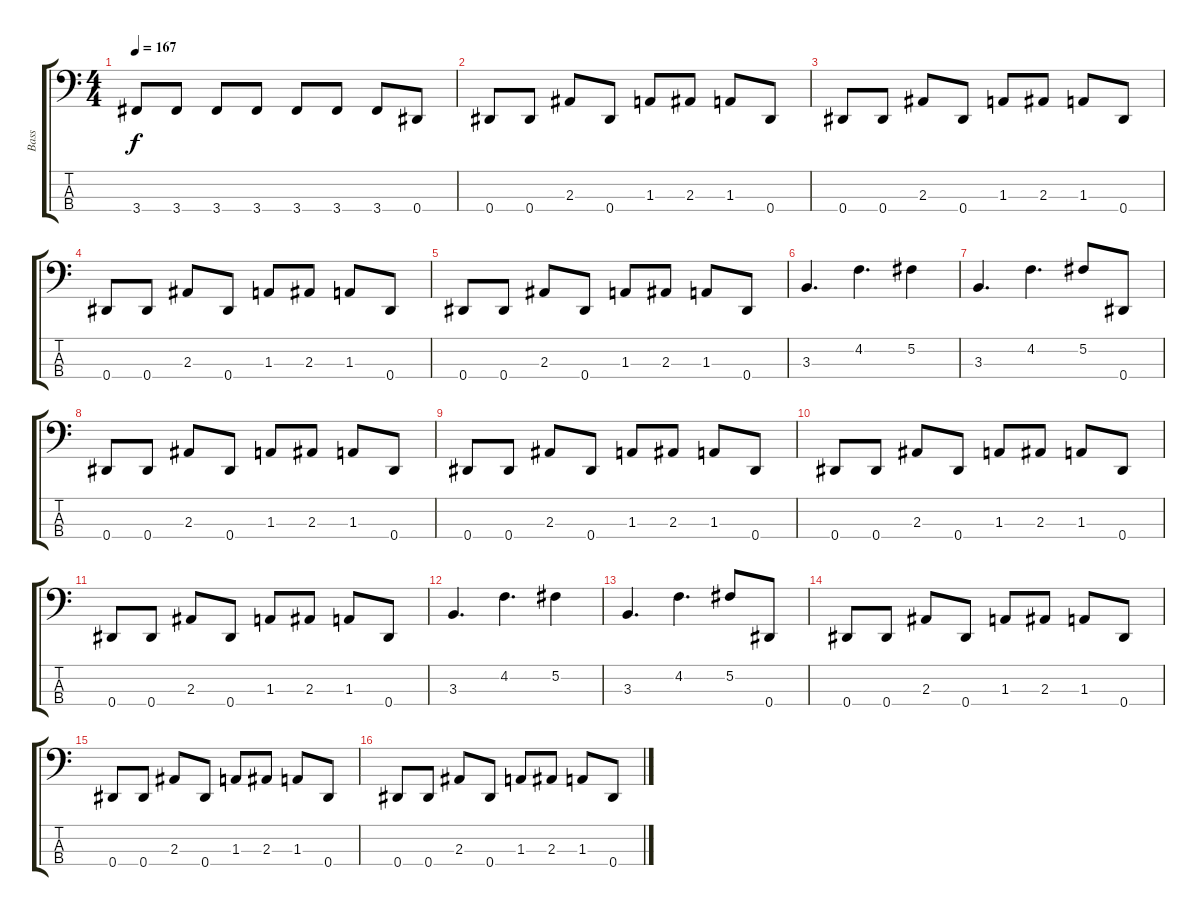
\track ("Bass" "Bass") {instrument electricbasspick}
\staff {score tabs}
\tuning (Gb2 Db2 Ab1 Eb1) {hide}
\ts (4 4)
\tempo 167
\clef f4
\ks c
3.4{t}.8{dy f} 3.4.8 3.4.8 3.4.8 3.4.8 3.4.8 3.4.8 0.4.8 |
0.4.8 0.4.8 2.3.8 0.4.8 1.3.8 2.3.8 1.3.8 0.4.8 |
0.4.8 0.4.8 2.3.8 0.4.8 1.3.8 2.3.8 1.3.8 0.4.8 |
0.4.8 0.4.8 2.3.8 0.4.8 1.3.8 2.3.8 1.3.8 0.4.8 |
0.4.8 0.4.8 2.3.8 0.4.8 1.3.8 2.3.8 1.3.8 0.4.8 |
3.3.4{d} 4.2.4{d} 5.2.4 |
3.3.4{d} 4.2.4{d} 5.2.8 0.4.8 |
0.4.8 0.4.8 2.3.8 0.4.8 1.3.8 2.3.8 1.3.8 0.4.8 |
0.4.8 0.4.8 2.3.8 0.4.8 1.3.8 2.3.8 1.3.8 0.4.8 |
0.4.8 0.4.8 2.3.8 0.4.8 1.3.8 2.3.8 1.3.8 0.4.8 |
0.4.8 0.4.8 2.3.8 0.4.8 1.3.8 2.3.8 1.3.8 0.4.8 |
3.3.4{d} 4.2.4{d} 5.2.4 |
3.3.4{d} 4.2.4{d} 5.2.8 0.4.8 |
0.4.8 0.4.8 2.3.8 0.4.8 1.3.8 2.3.8 1.3.8 0.4.8 |
0.4.8 0.4.8 2.3.8 0.4.8 1.3.8 2.3.8 1.3.8 0.4.8 |
0.4.8 0.4.8 2.3.8 0.4.8 1.3.8 2.3.8 1.3.8 0.4.8
